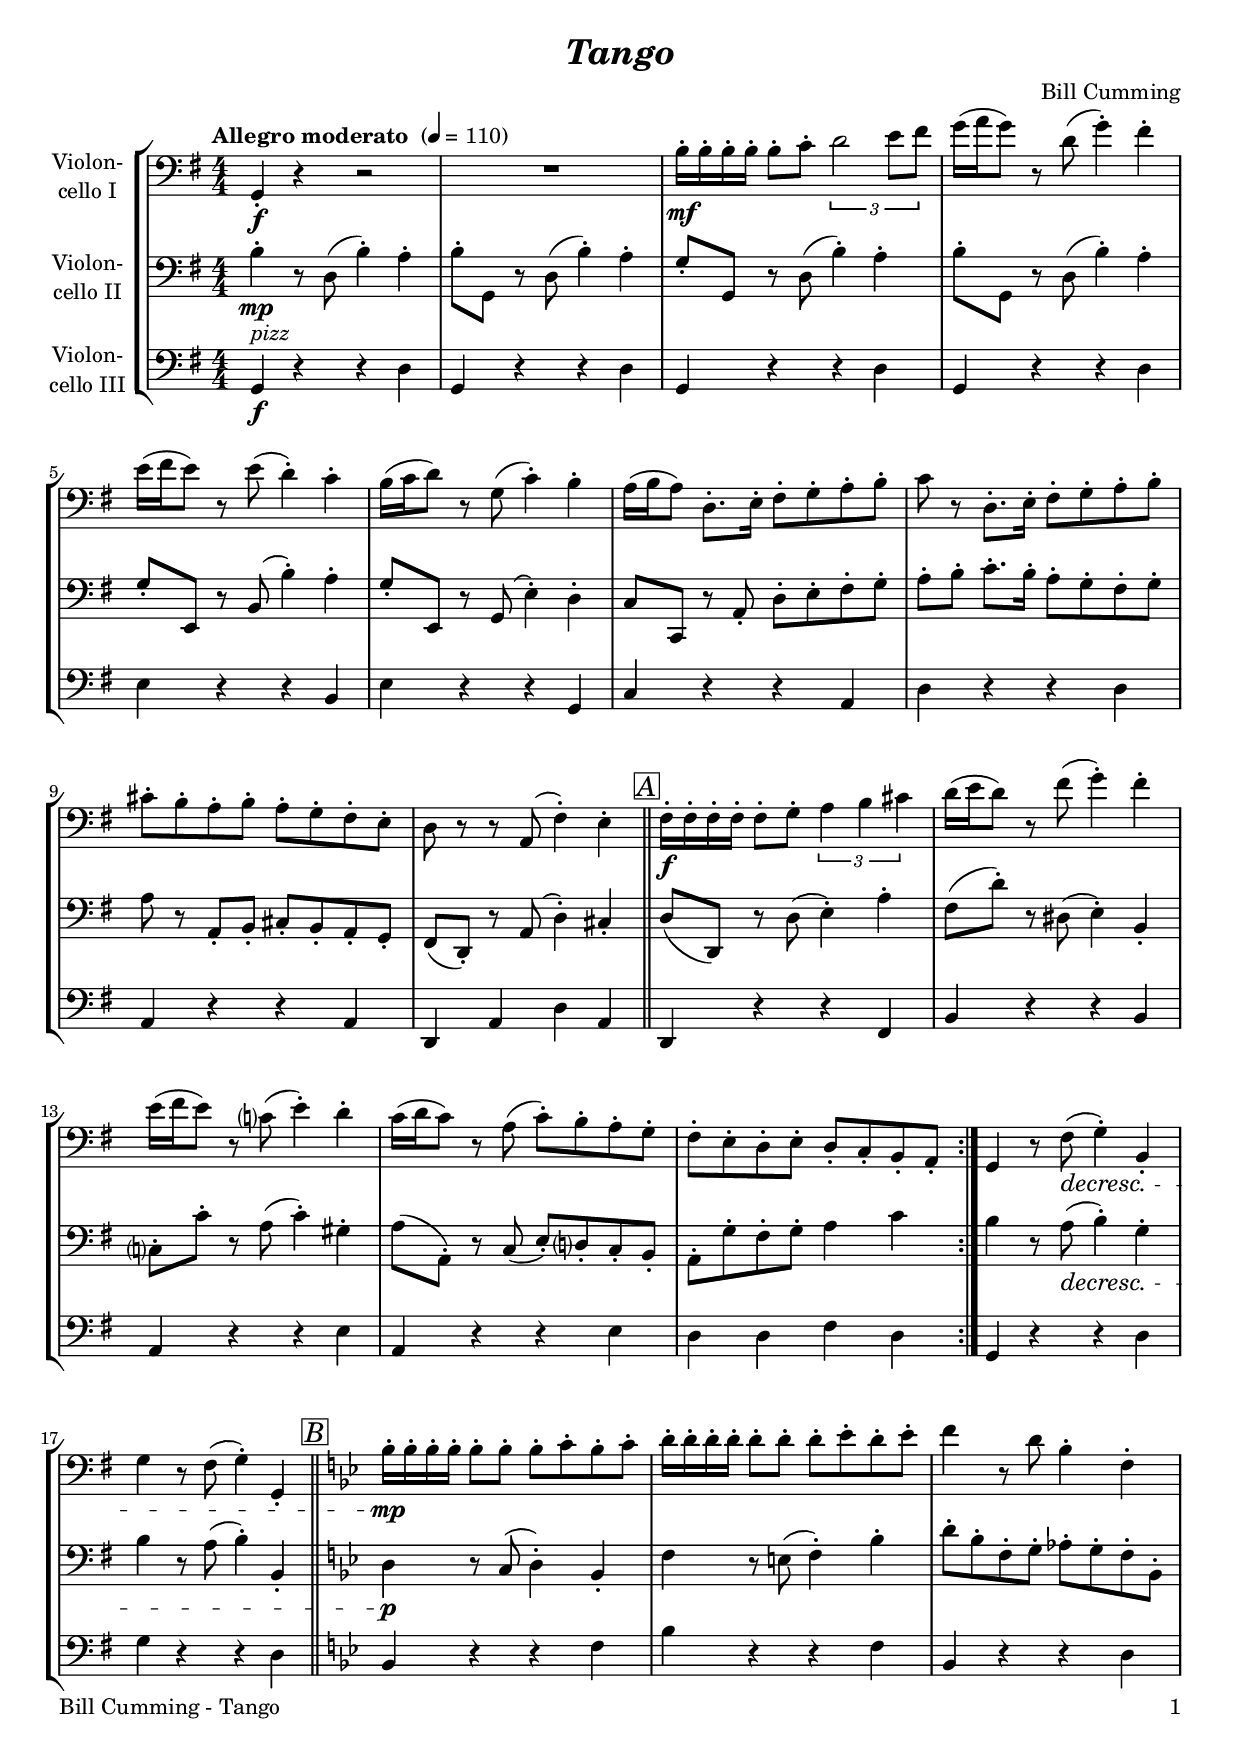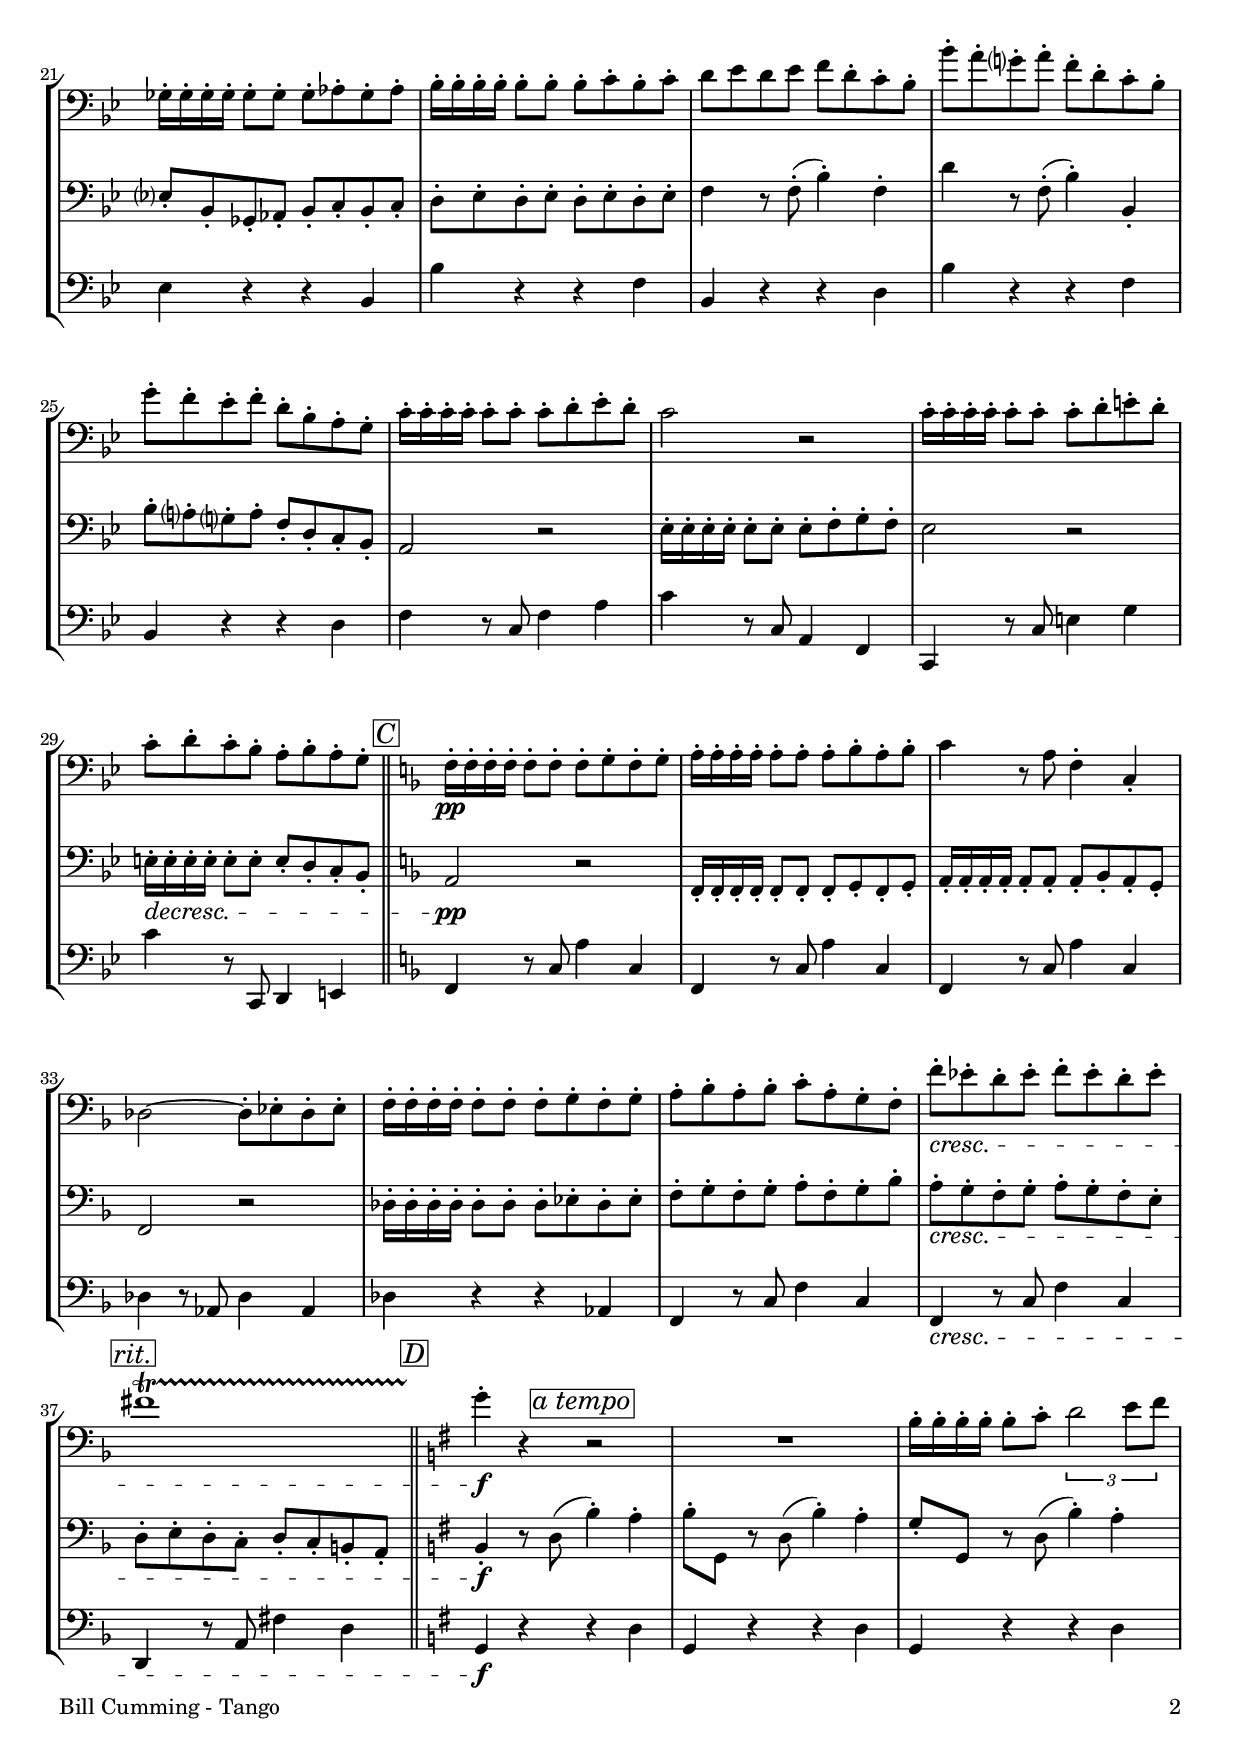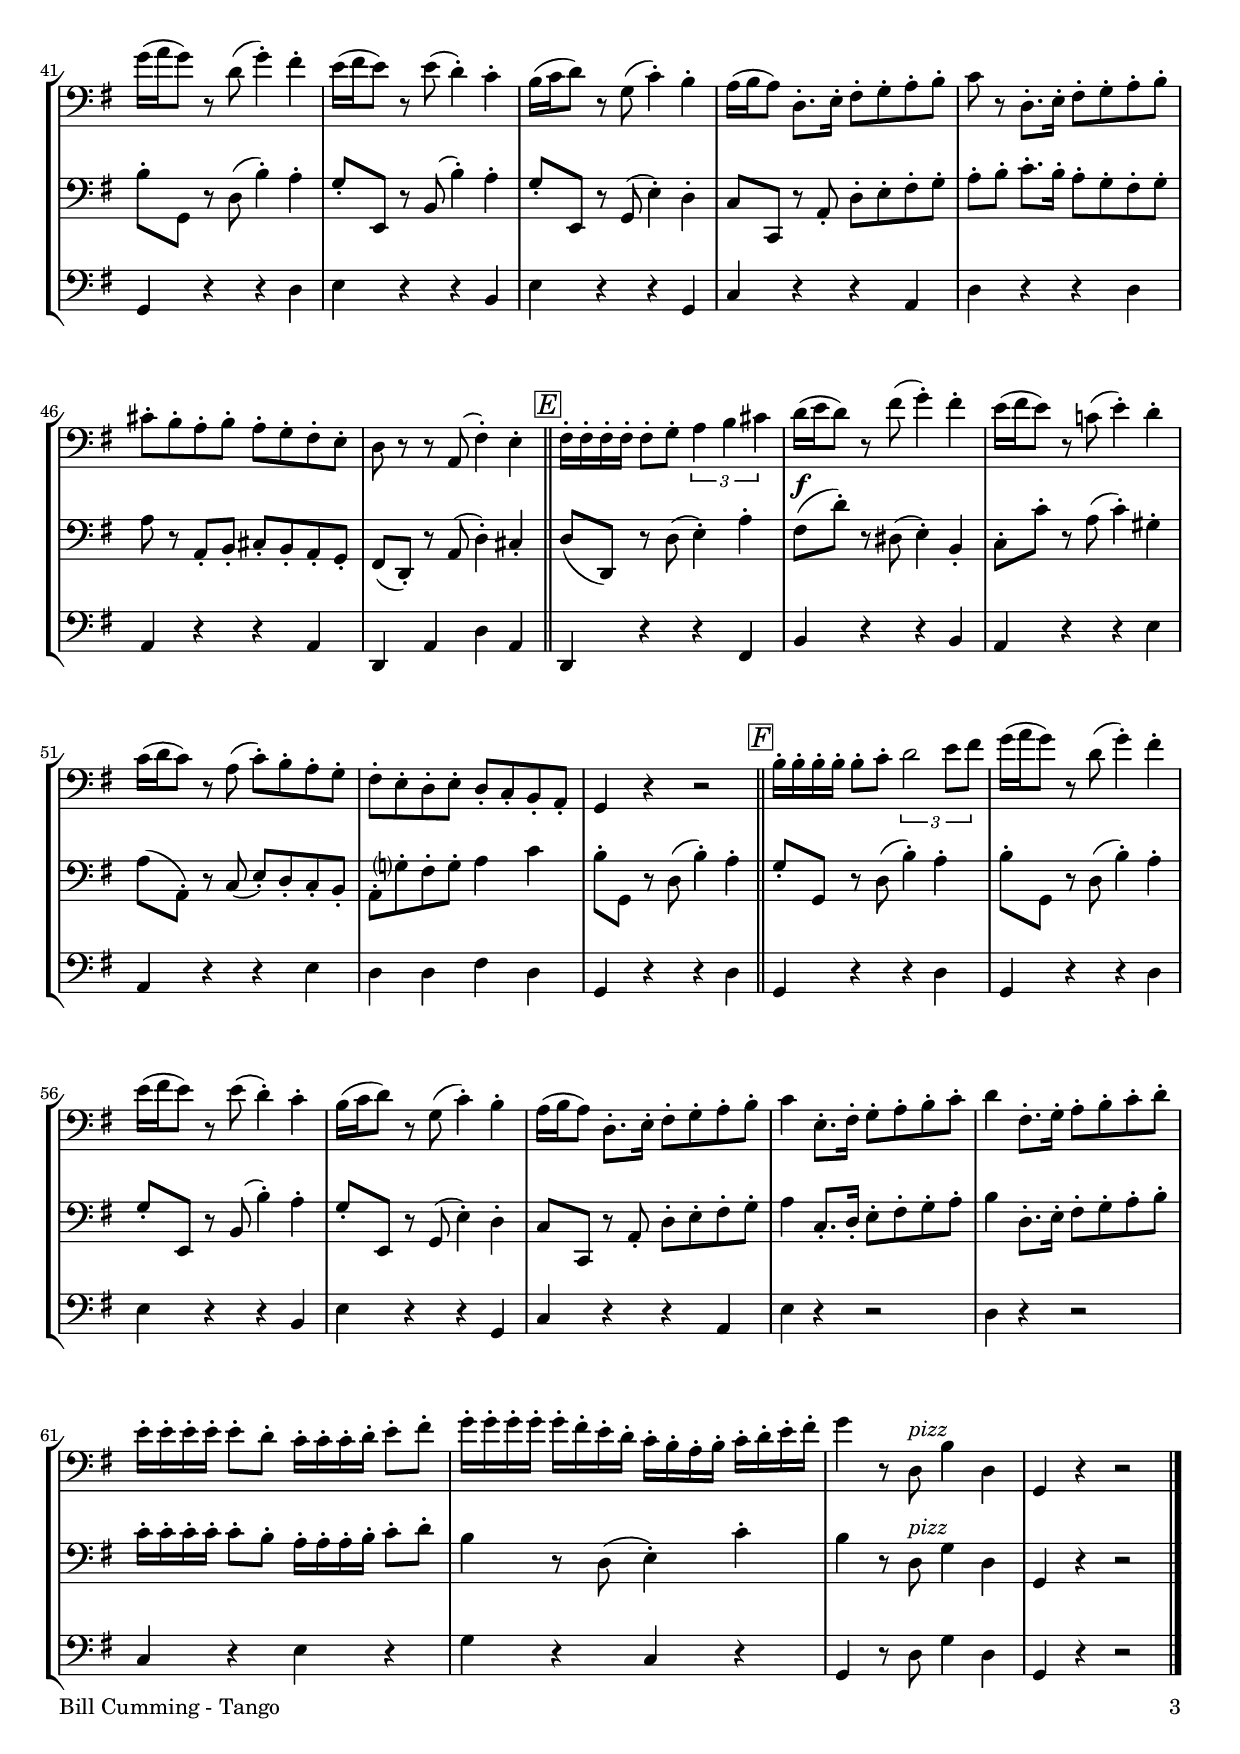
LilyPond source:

\version "2.18.2"
\include "deutsch.ly"
  
#(set-global-staff-size 19)

\header {
  title     = \markup \bold \italic "Tango"
  composer  = "Bill Cumming"
%  arranger  = ""
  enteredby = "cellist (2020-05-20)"
%  piece     = ""
}

voiceconsts = {
  \key g \major
  \time 4/4
  \clef "bass"
  \numericTimeSignature
  \compressFullBarRests
  % Set default beaming for all staves
%  \set Timing.beamExceptions = #'()
%  \set Timing.baseMoment     = #(ly:make-moment 1 4)
%  \set Timing.beatStructure  = #'(1 1 1)
  \tempo "Allegro moderato " 4=110
}

micl = "clarinet"
mifl = "flute"
miob = "oboe"
mifh = "french horn"
misx = "tenor sax"
mist = "string ensemble 1"
miba = "cello"

boxa = { \bar "||" \mark \markup \box \italic "A" }
boxb = { \bar "||" \mark \markup \box \italic "B" \key g \minor }
boxc = { \bar "||" \mark \markup \box \italic "C" \key f \major }
boxd = { \bar "||" \mark \markup \box \italic "D" \key g \major }
boxe = { \bar "||" \mark \markup \box \italic "E" }
boxf = { \bar "||" \mark \markup \box \italic "F" }

atem = \mark \markup \box \italic "a tempo"
pizz = \markup \italic "pizz"
rit  = \mark \markup \box \italic "rit."

\include "v1.ily"
vb = \relative c' {
  \voiceconsts

  \repeat volta 2 {
    h4-.\mp r8 d,( h'4)-. a-.
    h8-. g, r d'( h'4)-. a-.
    g8-. g, r d'( h'4)-. a-.
    h8-. g, r d'( h'4)-. a-.
    g8-. e, r h'( h'4)-. a-.

    g8-. e, r g( e'4)-. d-.
    c8 c, r a'-. d-. e-. fis-. g-.
    a-. h-. c8.-. h16-. a8-. g-. fis-. g-.
    a r a,-. h-. cis-. h-. a-. g-.

    fis( d)-. r a'( d4)-. cis-. \boxa
    d8( d,) r d'( e4)-. a-.
    fis8( d')-. r dis,( e4)-. h-.
    c?8-. c'-. r a( c4)-. gis-.

    a8( a,)-. r c( e)-. d?-. c-. h-.
    a-. g'-. fis-. g-. a4 c
  }
  h r8 a(\decresc h4)-. g-.
  h r8 a( h4)-. h,-. \boxb

  d\p r8 c( d4)-. b-.

  f' r8 e( f4)-. b-.
  d8-. b-. f-. g-. as-. g-. f-. b,-.
  es?-. b-. ges-. as-. b-. c-. b-. c-.
  d-. es-. d-. es-. d-. es-. d-. es-.

  f4 r8 f(-. b4)-. f-.
  d' r8 f,(-. b4)-. b,-.
  b'8-. a?-. g?-. a-. f-. d-. c-. b-.
  a2 r
  es'16-. es-. es-. es-. es8-. es-. es-. f-. g-. f-.

  es2 r
  e16-.\decresc e-. e-. e-. e8-. e-. e-. d-. c-. b-. \boxc
  a2\pp r
  f16-. f-. f-. f-. f8-. f-. f-. g-. f-. g-.

  a16-. a-. a-. a-. a8-. a-. a-. b-. a-. g-.
  f2 r
  des'16-. des-. des-. des-. des8-. des-. des-. es-. des-. es-.

  f-. g-. f-. g-. a-. f-. g-. b-.
  a-.\cresc g-. f-. g-. a-. g-. f-. e-. \rit
  d-. e-. d-. c-. d-. c-. h-. a-. \boxd

  h4-.\f r8 d( \atem h'4)-. a-.
  h8-. g, r d'( h'4)-. a-.
  g8-. g, r d'( h'4)-. a-.
  h8-. g, r d'( h'4)-. a-.
  g8-. e, r h'( h'4)-. a-.

  g8-. e, r g( e'4)-. d-.
  c8 c, r a'-. d-. e-. fis-. g-.
  a-. h-. c8.-. h16-. a8-. g-. fis-. g-.
  a r a,-. h-. cis-. h-. a-. g-.

  fis( d)-. r a'( d4)-. cis-. \boxe
  d8( d,) r d'( e4)-. a-.
  fis8( d')-. r dis,( e4)-. h-.
  c8-. c'-. r a( c4)-. gis-.

  a8( a,)-. r c( e)-. d-. c-. h-.
  a-. g'?-. fis-. g-. a4 c
  h8-. g, r d'( h'4)-. a-. \boxf

  g8-. g, r d'( h'4)-. a-.

  h8-. g, r d'( h'4)-. a-.
  g8-. e, r h'( h'4)-. a-.
  g8-. e, r g( e'4)-. d-.
  c8 c, r a'-. d-. e-. fis-. g-.
  a4 c,8.-. d16-. e8-. fis-. g-. a-.

  h4 d,8.-. e16-. fis8-. g-. a-. h-.
  c16-. c-. c-. c-. c8-. h-. a16-. a-. a-. h-. c8-. d-.

  h4 r8 d,( e4)-. c'-.
  h r8 d,^\pizz g4 d
  g, r r2 \bar "|."
}

vc = \relative c {
  \voiceconsts

  \repeat volta 2 {
    g4^\pizz\f r r d'
    g, r r d'
    g, r r d'
    g, r r d'
    e r r h

    e r r g,
    c r r a
    d r r d
    a r r a
    d, a' d a \boxa

    d, r r fis
    h r r h
    a r r e'
    a, r r e'

    d d fis d
  }
  g, r r d'
  g r r d \boxb

  b r r f'

  b r r f
  b, r r d
  es r r b
  b' r r f
  b, r r d
  b' r r f

  b, r r d
  f r8 c f4 a
  c r8 c, a4 f
  c r8 c' e4 g
  c r8 c,, d4 e \boxc

  f r8 c' a'4 c,
  f, r8 c' a'4 c,
  f, r8 c' a'4 c,
  des r8 as des4 as
  des r r as

  f r8 c' f4 c
  f,\cresc r8 c' f4 c \rit
  d, r8 a' fis'4 d \boxd
  g,\f r \atem r d'
  g, r r d'
  g, r r d'
  g, r r d'
  e r r h

  e r r g,
  c r r a
  d r r d
  a r r a
  d, a' d a \boxe
  d, r r fis
  h r r h
  a r r e'
  a, r r e'
  d d fis d
  g, r r d' \boxf

  g, r r d'

  g, r r d'
  e r r h
  e r r g,
  c r r a
  e' r r2

  d4 r r2
  c4 r e r
  g r c, r
  g r8 d' g4 d
  g, r r2 \bar "|."
}


music = \new StaffGroup <<
      \new Staff {
	\set Staff.midiInstrument = \miba
	\set Staff.instrumentName = \markup \center-column { "Violon-" "cello I" }
	\transpose g g { \va }
      }

      \new Staff {
	\set Staff.midiInstrument = \miba
	\set Staff.instrumentName = \markup \center-column { "Violon-" "cello II" }
	\transpose g g { \vb }
      }

      \new Staff {
	\set Staff.midiInstrument = \miba
	\set Staff.instrumentName = \markup \center-column { "Violon-" "cello III" }
	\transpose g g { \vc }
      }
>>

\book {
   \paper {
    print-page-number = ##t
    print-first-page-number = ##t
    ragged-last-bottom = ##f
    oddHeaderMarkup = \markup \null
    evenHeaderMarkup = \markup \null
    oddFooterMarkup = \markup {
      \fill-line {
        \on-the-fly #print-page-number-check-first
        "Bill Cumming - Tango" \fromproperty #'page:page-number-string
      }
    }
    evenFooterMarkup = \oddFooterMarkup
  } \score {
    \music
    \layout {}
  }

  \score {
    \unfoldRepeats \music

    \midi {
      \context {
        \Score
      }
    }
  }
}